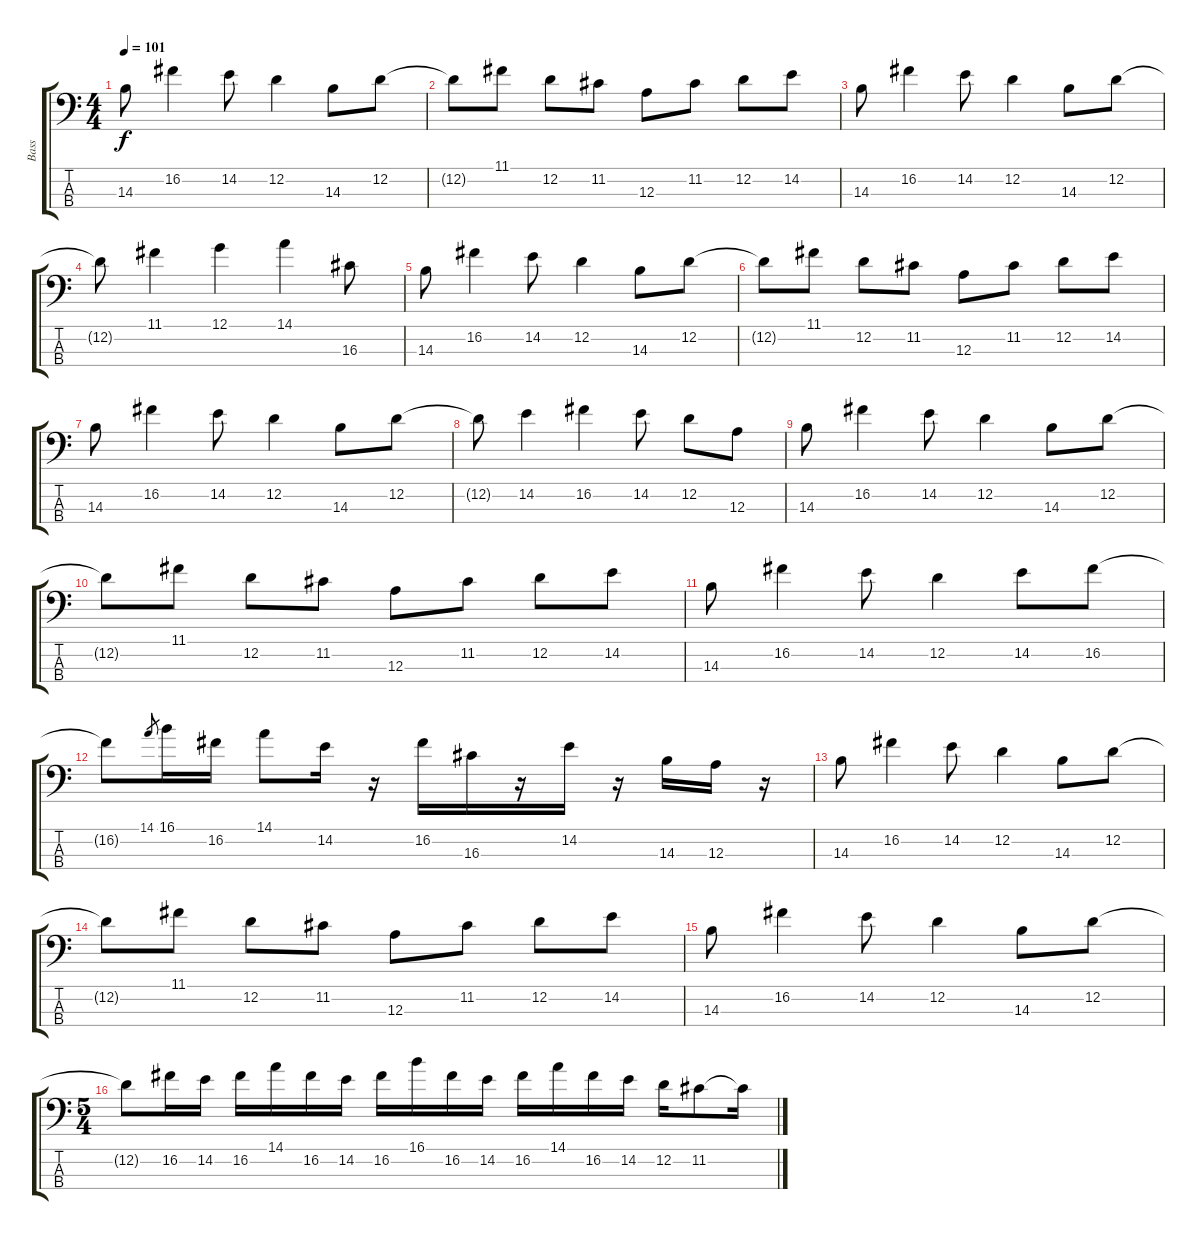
\track ("Bass" "Bass") {instrument electricbassfinger}
\staff {score tabs}
\tuning (G2 D2 A1 E1) {hide}
\ts (4 4)
\tempo 101
\clef f4
\ks c
14.3.8{dy f instrument electricbassfinger} 16.2.4 14.2.8 12.2.4 14.3.8 12.2.8 |
12.2{t}.8 11.1.8 12.2.8 11.2.8 12.3.8 11.2.8 12.2.8 14.2.8 |
14.3.8 16.2.4 14.2.8 12.2.4 14.3.8 12.2.8 |
12.2{t}.8 11.1.4 12.1.4 14.1.4 16.3.8 |
14.3.8 16.2.4 14.2.8 12.2.4 14.3.8 12.2.8 |
12.2{t}.8 11.1.8 12.2.8 11.2.8 12.3.8 11.2.8 12.2.8 14.2.8 |
14.3.8 16.2.4 14.2.8 12.2.4 14.3.8 12.2.8 |
12.2{t}.8 14.2.4 16.2.4 14.2.8 12.2.8 12.3.8 |
14.3.8 16.2.4 14.2.8 12.2.4 14.3.8 12.2.8 |
12.2{t}.8 11.1.8 12.2.8 11.2.8 12.3.8 11.2.8 12.2.8 14.2.8 |
14.3.8 16.2.4 14.2.8 12.2.4 14.2.8 16.2.8 |
16.2{t}.8 14.1.8{gr} 16.1.16 16.2.16 14.1.8 14.2.16 r.16 16.2.16 16.3.16 r.16 14.2.16 r.16 14.3.16 12.3.16 r.16 |
14.3.8 16.2.4 14.2.8 12.2.4 14.3.8 12.2.8 |
12.2{t}.8 11.1.8 12.2.8 11.2.8 12.3.8 11.2.8 12.2.8 14.2.8 |
14.3.8 16.2.4 14.2.8 12.2.4 14.3.8 12.2.8 |
\ts (5 4)
12.2{t}.8 16.2.16 14.2.16 16.2.16 14.1.16 16.2.16 14.2.16 16.2.16 16.1.16 16.2.16 14.2.16 16.2.16 14.1.16 16.2.16 14.2.16 12.2.16 11.2.8 11.2{t}.16
